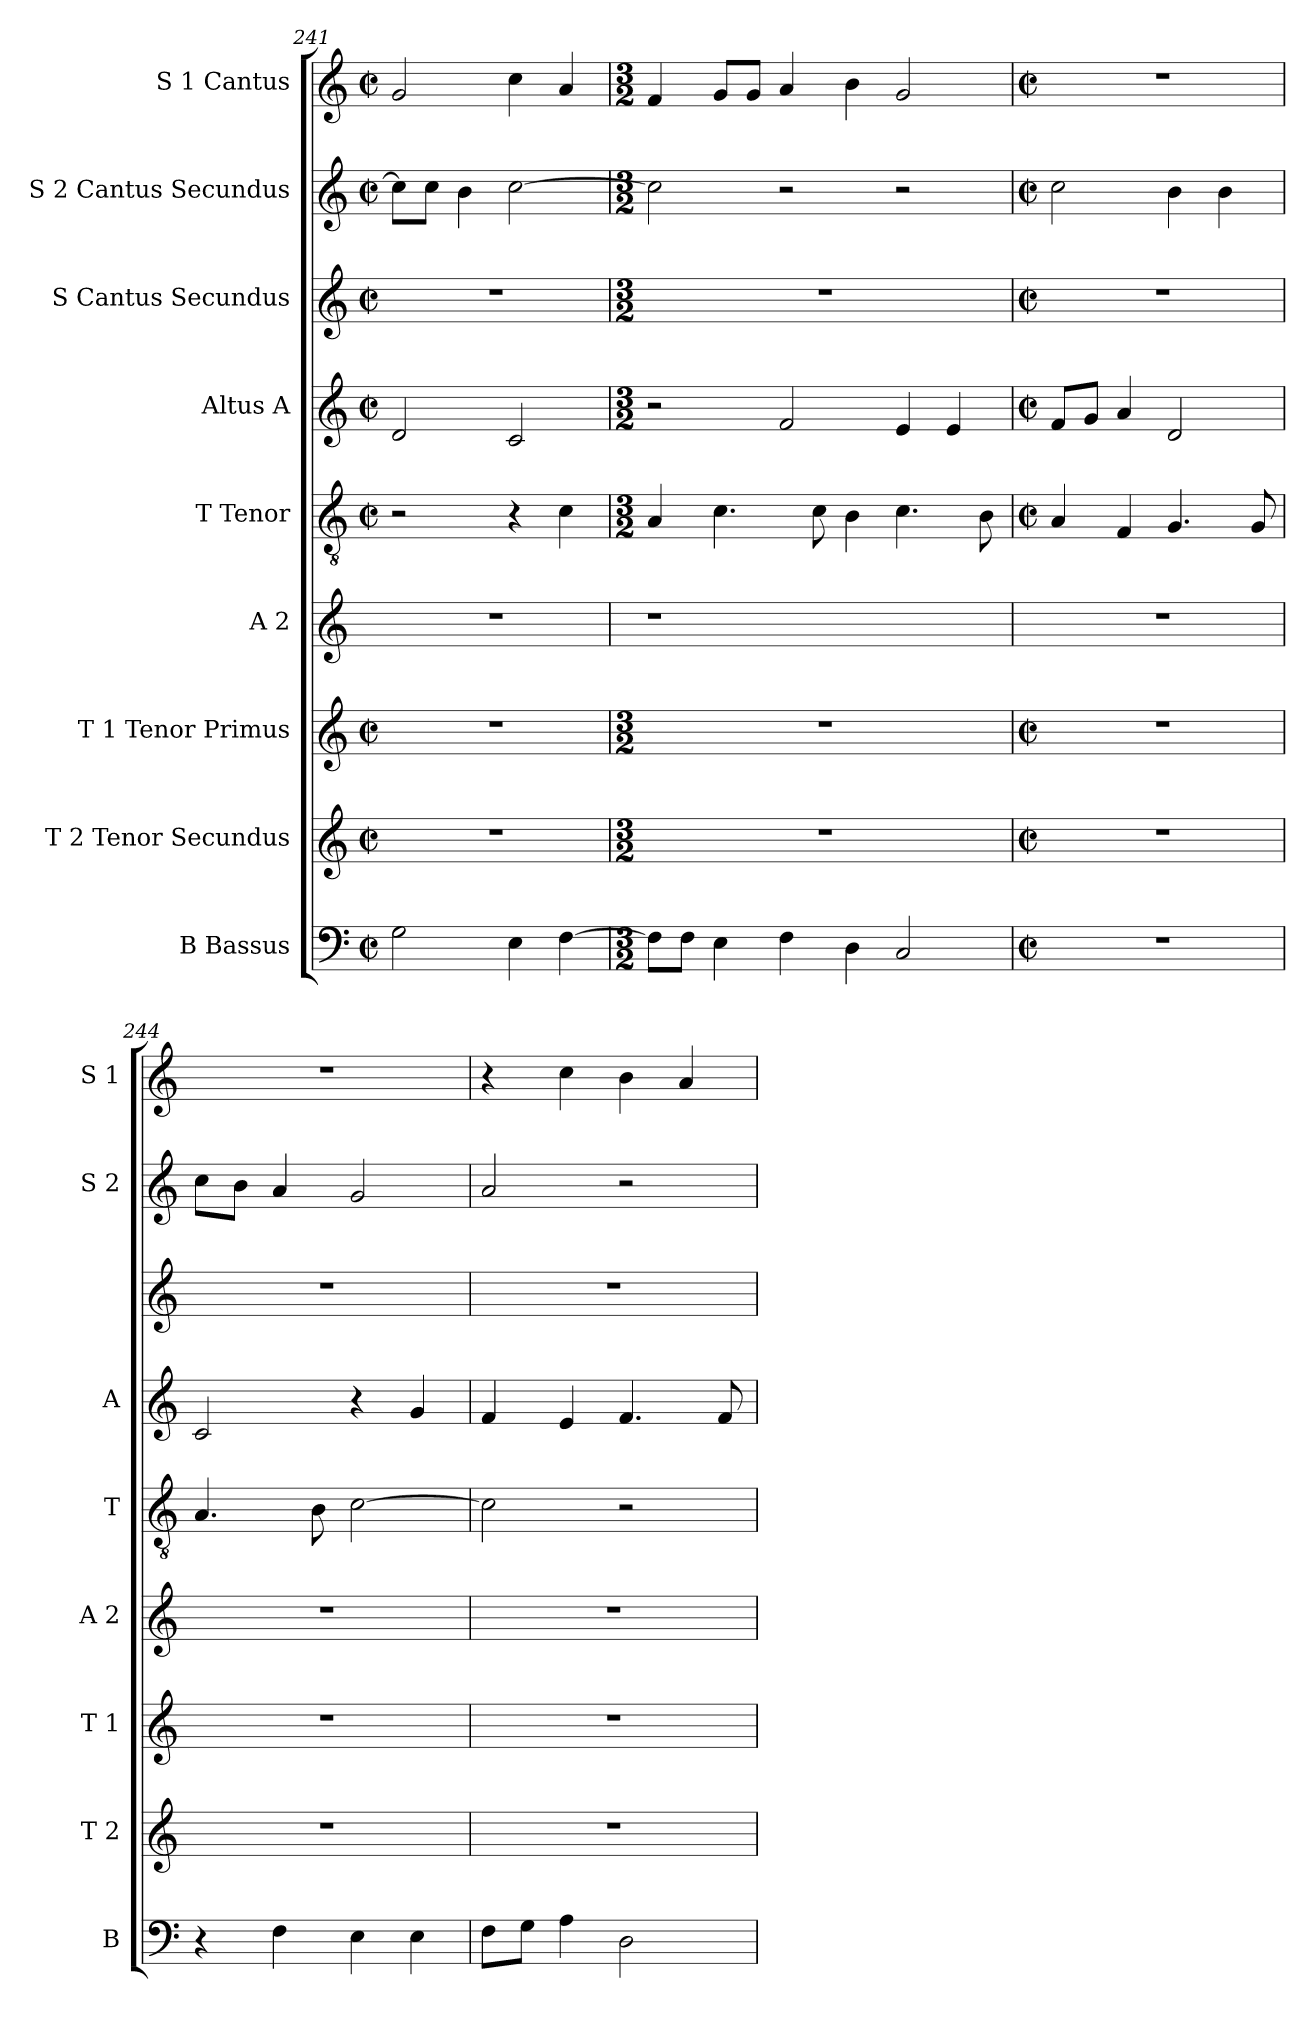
**kern	**kern	**kern	**kern	**kern	**kern	**kern	**kern	**kern
*part9	*part8	*part7	*part6	*part5	*part4	*part3	*part2	*part1
*staff9	*staff8	*staff7	*staff6	*staff5	*staff4	*staff3	*staff2	*staff1
*I"B Bassus	*I"T 2 Tenor Secundus	*I"T 1 Tenor Primus	*I"A 2	*I"T Tenor	*I"Altus A	*I"S Cantus Secundus	*I"S 2 Cantus Secundus	*I"S 1 Cantus
*I'B	*I'T 2	*I'T 1	*I'A 2	*I'T	*I'A	*	*I'S 2	*I'S 1
*clefF4	*clefG2	*clefG2	*clefG2	*clefGv2	*clefG2	*clefG2	*clefG2	*clefG2
*k[]	*k[]	*k[]	*k[]	*k[]	*k[]	*k[]	*k[]	*k[]
*C:	*C:	*C:	*C:	*C:	*C:	*C:	*C:	*C:
*M2/2	*M2/2	*M2/2	*	*M2/2	*M2/2	*M2/2	*M2/2	*M2/2
*met(c|)	*met(c|)	*met(c|)	*	*met(c|)	*met(c|)	*met(c|)	*met(c|)	*met(c|)
=241	=241	=241	=241	=241	=241	=241	=241	=241
2G\	1r	1r	1r	2r	2d/	1r	8cc\L]	2g/
.	.	.	.	.	.	.	8cc\J	.
.	.	.	.	.	.	.	4b\	.
4E\	.	.	.	4r	2c/	.	[>2cc\	4cc\
[>4F\	.	.	.	4c\	.	.	.	4a/
=242	=242	=242	=242	=242	=242	=242	=242	=242
*M3/2	*M3/2	*M3/2	*	*M3/2	*M3/2	*M3/2	*M3/2	*M3/2
8F\L]	1.r	1.r	1r	4A/	2r	1.r	2cc\]	4f/
8F\J	.	.	.	.	.	.	.	.
4E\	.	.	.	4.c\	.	.	.	8g/L
.	.	.	.	.	.	.	.	8g/J
4F\	.	.	.	.	2f/	.	2r	4a/
.	.	.	.	8c\	.	.	.	.
4D\	.	.	.	4B\	.	.	.	4b\
2C/	.	.	2ryy	4.c\	4e/	.	2r	2g/
.	.	.	.	.	4e/	.	.	.
.	.	.	.	8B\	.	.	.	.
=243	=243	=243	=243	=243	=243	=243	=243	=243
*M2/2	*M2/2	*M2/2	*	*M2/2	*M2/2	*M2/2	*M2/2	*M2/2
*met(c|)	*met(c|)	*met(c|)	*	*met(c|)	*met(c|)	*met(c|)	*met(c|)	*met(c|)
1r	1r	1r	1r	4A/	8f/L	1r	2cc\	1r
.	.	.	.	.	8g/J	.	.	.
.	.	.	.	4F/	4a/	.	.	.
.	.	.	.	4.G/	2d/	.	4b\	.
.	.	.	.	.	.	.	4b\	.
.	.	.	.	8G/	.	.	.	.
=244	=244	=244	=244	=244	=244	=244	=244	=244
4r	1r	1r	1r	4.A/	2c/	1r	8cc\L	1r
.	.	.	.	.	.	.	8b\J	.
4F\	.	.	.	.	.	.	4a/	.
.	.	.	.	8B\	.	.	.	.
4E\	.	.	.	[<2c\	4r	.	2g/	.
4E\	.	.	.	.	4g/	.	.	.
!!LO:LB:g=z
=245	=245	=245	=245	=245	=245	=245	=245	=245
8F\L	1r	1r	1r	2c\]	4f/	1r	2a/	4r
8G\J	.	.	.	.	.	.	.	.
4A\	.	.	.	.	4e/	.	.	4cc\
2D\	.	.	.	2r	4.f/	.	2r	4b\
.	.	.	.	.	.	.	.	4a/
.	.	.	.	.	8f/	.	.	.
=	=	=	=	=	=	=	=	=
*-	*-	*-	*-	*-	*-	*-	*-	*-
